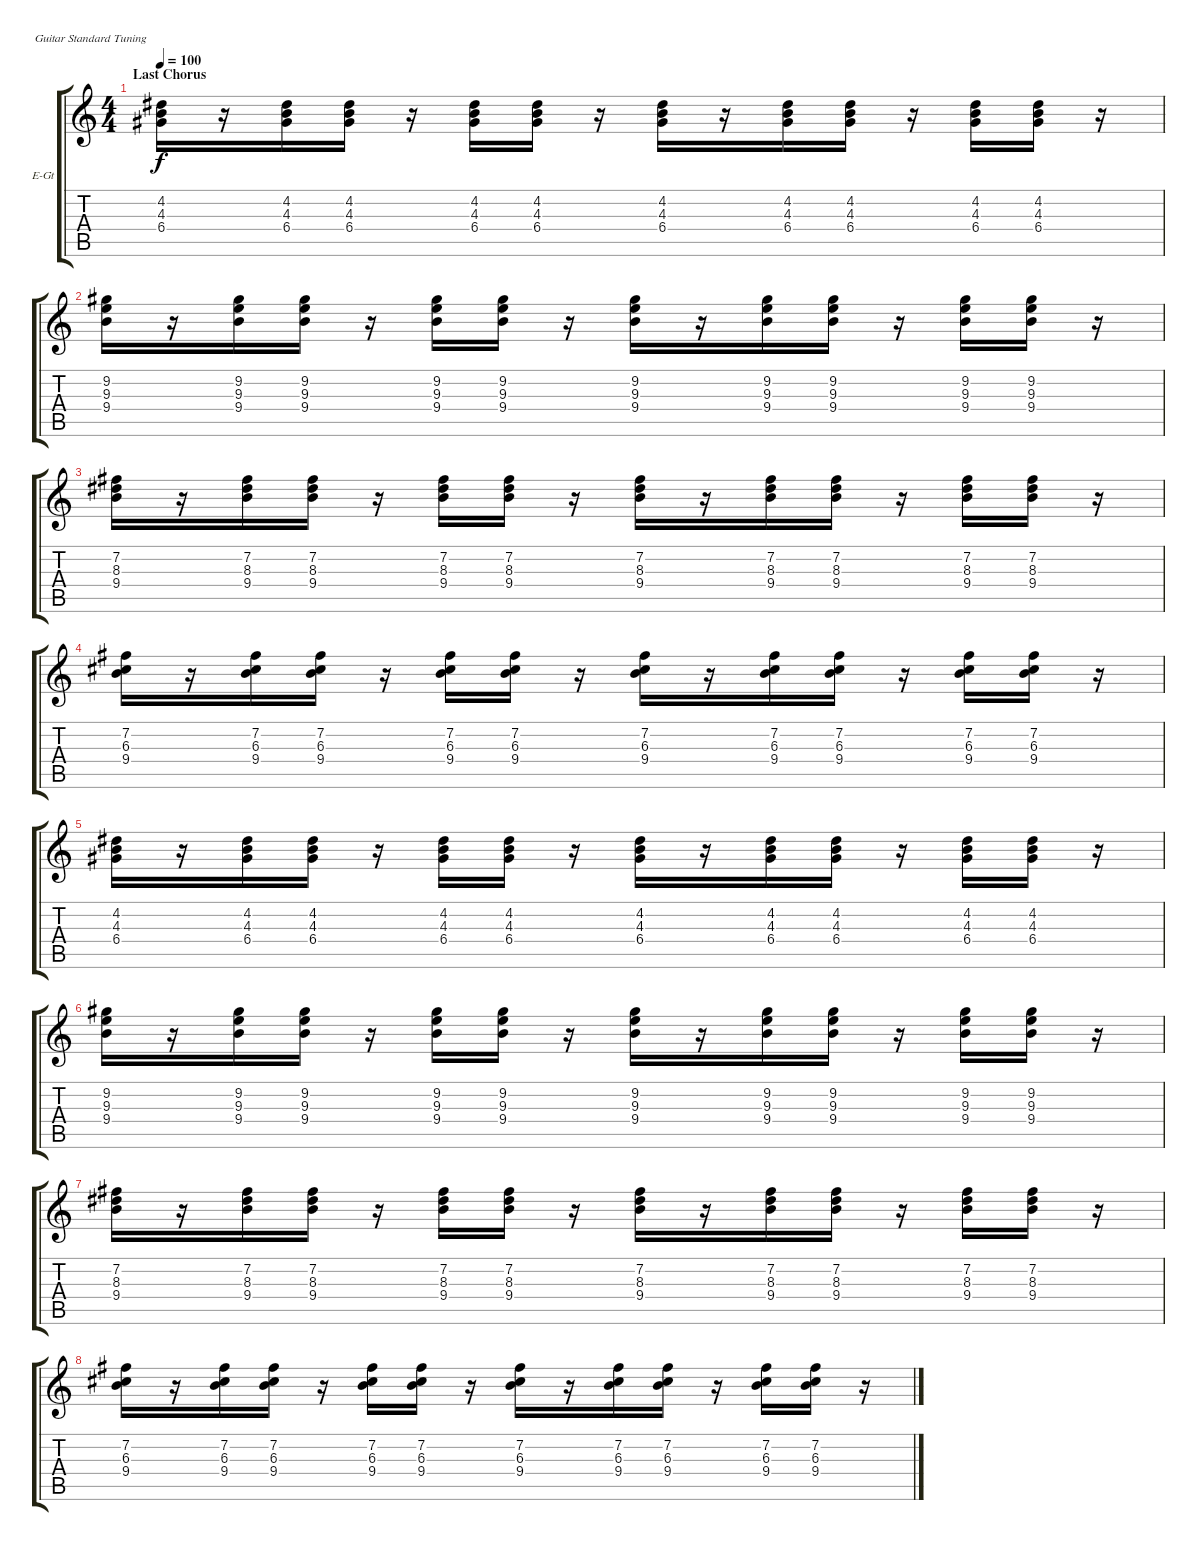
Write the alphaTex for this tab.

\bracketExtendMode groupsimilarinstruments
\firstSystemTrackNameOrientation horizontal
\otherSystemsTrackNameOrientation horizontal
\track ("Albert Hammond Jr." "E-Gt") {instrument overdrivenguitar}
\staff {score tabs}
\tuning (E4 B3 G3 D3 A2 E2)
\ts (4 4)
\section ("" "Last Chorus")
\tempo 100
\clef g2
\ks c
(4.2 4.3 6.4).16{dy f} r.16 (4.2 4.3 6.4).16 (4.2 4.3 6.4).16 r.16 (4.2 4.3 6.4).16 (4.2 4.3 6.4).16 r.16 (4.2 4.3 6.4).16 r.16 (4.2 4.3 6.4).16 (4.2 4.3 6.4).16 r.16 (4.2 4.3 6.4).16 (4.2 4.3 6.4).16 r.16 |
(9.2 9.3 9.4).16 r.16 (9.2 9.3 9.4).16 (9.2 9.3 9.4).16 r.16 (9.2 9.3 9.4).16 (9.2 9.3 9.4).16 r.16 (9.2 9.3 9.4).16 r.16 (9.2 9.3 9.4).16 (9.2 9.3 9.4).16 r.16 (9.2 9.3 9.4).16 (9.2 9.3 9.4).16 r.16 |
(7.2 8.3 9.4).16 r.16 (7.2 8.3 9.4).16 (7.2 8.3 9.4).16 r.16 (7.2 8.3 9.4).16 (7.2 8.3 9.4).16 r.16 (7.2 8.3 9.4).16 r.16 (7.2 8.3 9.4).16 (7.2 8.3 9.4).16 r.16 (7.2 8.3 9.4).16 (7.2 8.3 9.4).16 r.16 |
(7.2 6.3 9.4).16 r.16 (7.2 6.3 9.4).16 (7.2 6.3 9.4).16 r.16 (7.2 6.3 9.4).16 (7.2 6.3 9.4).16 r.16 (7.2 6.3 9.4).16 r.16 (7.2 6.3 9.4).16 (7.2 6.3 9.4).16 r.16 (7.2 6.3 9.4).16 (7.2 6.3 9.4).16 r.16 |
(4.2 4.3 6.4).16 r.16 (4.2 4.3 6.4).16 (4.2 4.3 6.4).16 r.16 (4.2 4.3 6.4).16 (4.2 4.3 6.4).16 r.16 (4.2 4.3 6.4).16 r.16 (4.2 4.3 6.4).16 (4.2 4.3 6.4).16 r.16 (4.2 4.3 6.4).16 (4.2 4.3 6.4).16 r.16 |
(9.2 9.3 9.4).16 r.16 (9.2 9.3 9.4).16 (9.2 9.3 9.4).16 r.16 (9.2 9.3 9.4).16 (9.2 9.3 9.4).16 r.16 (9.2 9.3 9.4).16 r.16 (9.2 9.3 9.4).16 (9.2 9.3 9.4).16 r.16 (9.2 9.3 9.4).16 (9.2 9.3 9.4).16 r.16 |
(7.2 8.3 9.4).16 r.16 (7.2 8.3 9.4).16 (7.2 8.3 9.4).16 r.16 (7.2 8.3 9.4).16 (7.2 8.3 9.4).16 r.16 (7.2 8.3 9.4).16 r.16 (7.2 8.3 9.4).16 (7.2 8.3 9.4).16 r.16 (7.2 8.3 9.4).16 (7.2 8.3 9.4).16 r.16 |
(7.2 6.3 9.4).16 r.16 (7.2 6.3 9.4).16 (7.2 6.3 9.4).16 r.16 (7.2 6.3 9.4).16 (7.2 6.3 9.4).16 r.16 (7.2 6.3 9.4).16 r.16 (7.2 6.3 9.4).16 (7.2 6.3 9.4).16 r.16 (7.2 6.3 9.4).16 (7.2 6.3 9.4).16 r.16
